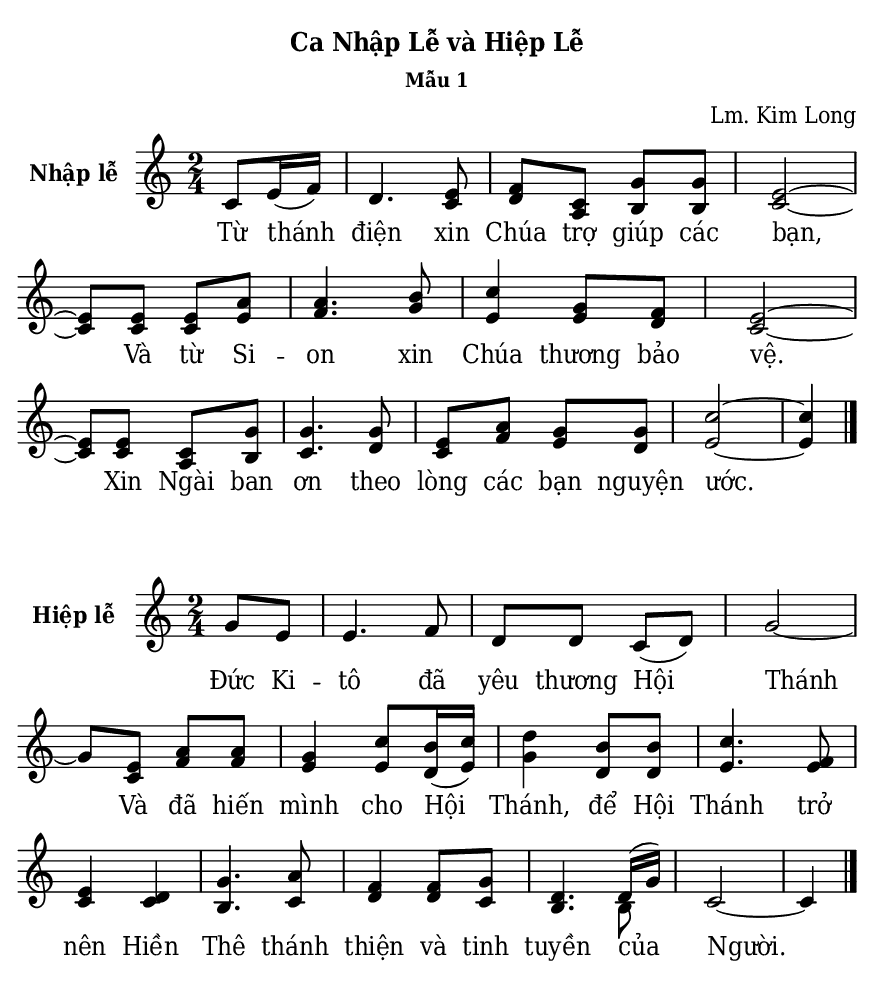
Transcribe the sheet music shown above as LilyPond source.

% Cài đặt chung
\version "2.22.1"
\include "english.ly"

\header {
  subtitle = "Ca Nhập Lễ và Hiệp Lễ"
  subsubtitle = "Mẫu 1"
  composer = "Lm. Kim Long"
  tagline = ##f
}

% Nhạc
nhacMauMot = \relative c' {
  \key c \major
  \time 2/4
  \partial 4 c8 e16 (f) |
  d4.
  <<
    {
      e8 |
      f c g' g |
      e2 ~ |
      e8 e e a |
      a4. b8 |
      c4 g8 f |
      e2 ~ |
      e8 e c g' |
      g4. g8 |
      e a g g |
      c2 ~ |
      c4 \bar "|."
    }
    {
      c,8 |
      d a b b |
      c2 ~ |
      c8 c c e |
      f4. g8 |
      e4 e8 d |
      c2 ~ |
      c8 c a b |
      c4. d8 |
      c f e d |
      e2 ~ |
      e4
    }
  >>
  
}

nhacMauHai = \relative c'' {
  \key c \major
  \time 2/4
  \partial 4 g8 e |
  e4. f8 |
  d d c (d) |
  g2 ~ |
  g8
  <<
    {
      e8 a a |
      g4 c8 b16 (c) |
      d4 b8 b |
      c4. f,8 |
      e4 d |
      g4. a8 |
      f4 f8 g |
      d4.
    }
    {
      c8 f f |
      e4 e8 d16 (e) |
      g4 d8 d |
      e4. e8 |
      c4 c |
      b4. c8 |
      d4 d8 c |
      b4.
    }
  >>
  <<
    {
      \voiceOne
      d16 (g) |
    }
    \new Voice = "splitpart" {
      \voiceTwo
      b,8
    }
  >>
  \oneVoice
  c2 ~ |
  c4 \bar "|."
}

% Lời
loiMauMot = \lyricmode {
  Từ thánh điện xin Chúa trợ giúp các bạn,
  Và từ Si -- on xin Chúa thương bảo vệ.
  Xin Ngài ban ơn theo lòng các bạn nguyện ước.
}

loiMauHai = \lyricmode {
  Đức Ki -- tô đã yêu thương Hội Thánh
  Và đã hiến mình cho Hội Thánh,
  để Hội Thánh trở nên Hiền Thê thánh thiện và tinh tuyền của Người.
}

% Dàn trang
\paper {
  #(set-paper-size "a5")
  top-margin = 3\mm
  bottom-margin = 3\mm
  left-margin = 3\mm
  right-margin = 3\mm
  indent = #0
  #(define fonts
	 (make-pango-font-tree "Deja Vu Serif Condensed"
	 		       "Deja Vu Serif Condensed"
			       "Deja Vu Serif Condensed"
			       (/ 20 20)))
  print-page-number = ##f
}

\score {
  <<
    \new Staff \with {
      instrumentName = \markup { \bold "Nhập lễ" }} <<
        \clef treble
        \new Voice = beSop {
          \nhacMauMot
        }
      \new Lyrics \lyricsto beSop \loiMauMot
    >>
  >>
  \layout {
    indent = 20
    \override Lyrics.LyricSpace.minimum-distance = #1.5
    \override Score.BarNumber.break-visibility = ##(#f #f #f)
    \override Score.SpacingSpanner.uniform-stretching = ##t
    ragged-last = ##f
  }
}

\markup {
  \vspace#2
}

\score {
  <<
    \new Staff \with {
      instrumentName = \markup { \bold "Hiệp lễ" }} <<
        \clef treble
        \new Voice = beSop {
          \nhacMauHai
        }
      \new Lyrics \lyricsto beSop \loiMauHai
    >>
  >>
  \layout {
    indent = 20
    \override Lyrics.LyricSpace.minimum-distance = #1.5
    \override Score.BarNumber.break-visibility = ##(#f #f #f)
    \override Score.SpacingSpanner.uniform-stretching = ##t
    ragged-last = ##f
  }
}
